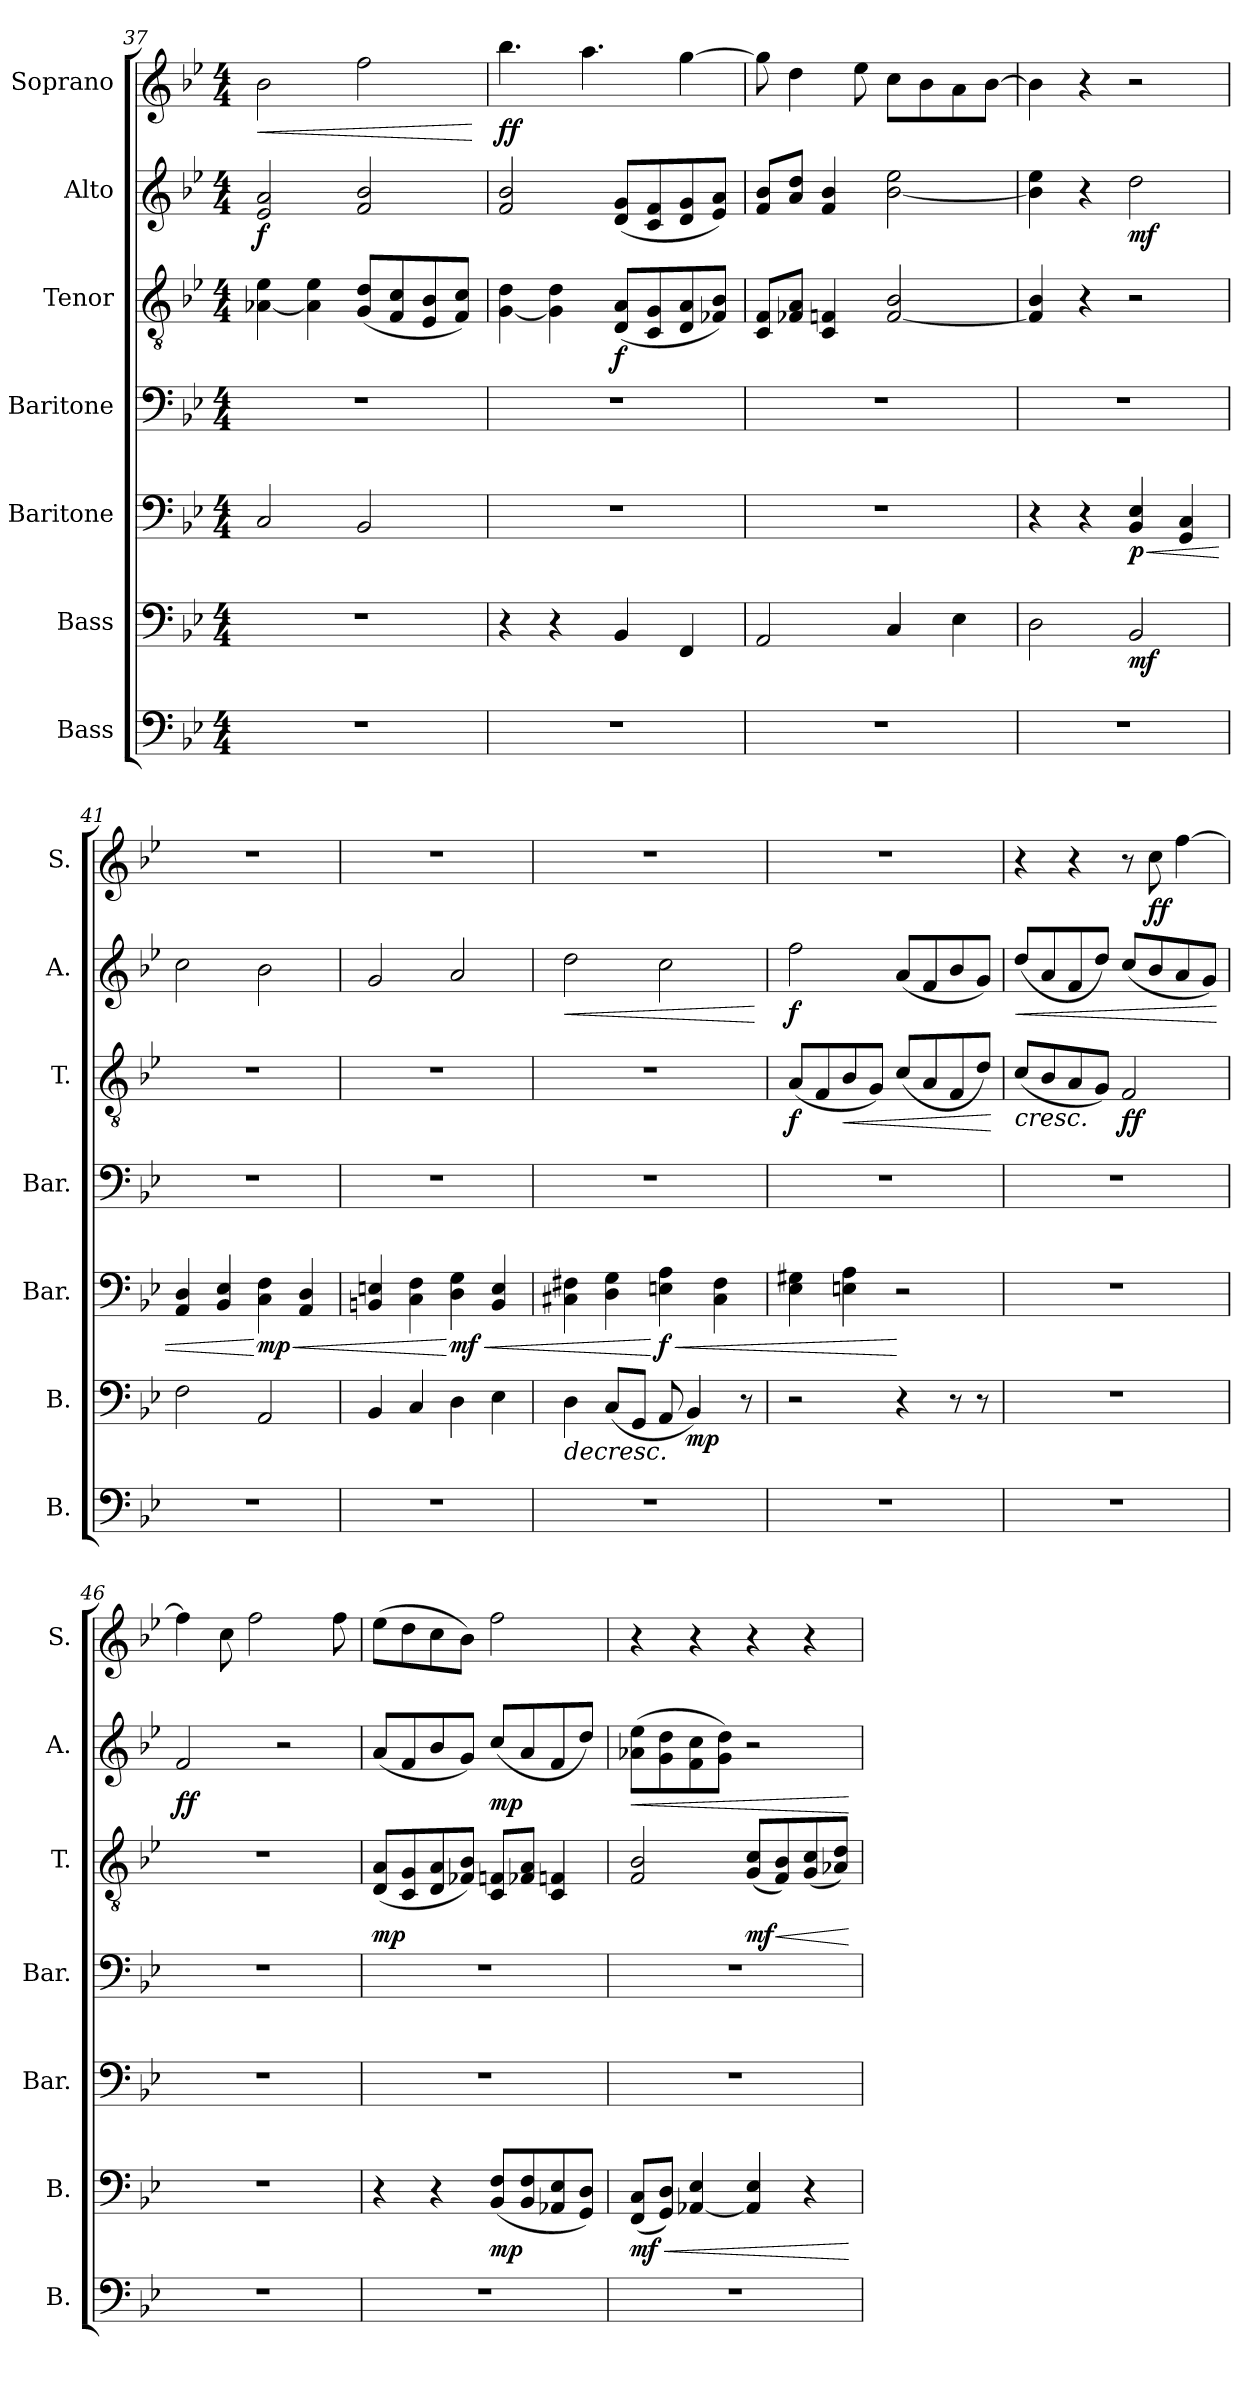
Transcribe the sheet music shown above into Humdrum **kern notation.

**kern	**kern	**dynam	**kern	**dynam	**kern	**kern	**dynam	**kern	**dynam	**kern	**dynam
*part7	*part6	*part6	*part5	*part5	*part4	*part3	*part3	*part2	*part2	*part1	*part1
*staff7	*staff6	*staff6	*staff5	*staff5	*staff4	*staff3	*staff3	*staff2	*staff2	*staff1	*staff1
*I"Bass	*I"Bass	*	*I"Baritone	*	*I"Baritone	*I"Tenor	*	*I"Alto	*	*I"Soprano	*
*I'B.	*I'B.	*	*I'Bar.	*	*I'Bar.	*I'T.	*	*I'A.	*	*I'S.	*
*clefF4	*clefF4	*	*clefF4	*	*clefF4	*clefGv2	*	*clefG2	*	*clefG2	*
*k[b-e-]	*k[b-e-]	*	*k[b-e-]	*	*k[b-e-]	*k[b-e-]	*	*k[b-e-]	*	*k[b-e-]	*
*M4/4	*M4/4	*	*M4/4	*	*M4/4	*M4/4	*	*M4/4	*	*M4/4	*
=37	=37	=37	=37	=37	=37	=37	=37	=37	=37	=37	=37
!	!	!	!	!	!	!	!	!	!LO:DY:b	!	!LO:HP:b
1r	1r	.	2C/	.	1r	[4A-X\ 4e-\	.	2e-/ 2a/	f	2b-\	<
.	.	.	.	.	.	4A-\] 4e-\	.	.	.	.	.
.	.	.	2BB-/	.	.	(8G/ 8d/L	.	2f/ 2b-/	.	2ff\	.
.	.	.	.	.	.	8F/ 8c/	.	.	.	.	.
.	.	.	.	.	.	8E-/ 8B-/	.	.	.	.	.
.	.	.	.	.	.	8F/ 8c/J)	.	.	.	.	.
.	.	.	.	.	.	.	.	.	.	.	[
!!LO:PB:g=z
=38	=38	=38	=38	=38	=38	=38	=38	=38	=38	=38	=38
!	!	!	!	!	!	!	!	!	!	!	!LO:DY:b
1r	4r	.	1r	.	1r	[4G\ 4d\	.	2f/ 2b-/	.	4.bb-\	ff
.	4r	.	.	.	.	4G\] 4d\	.	.	.	.	.
.	.	.	.	.	.	.	.	.	.	4.aa\	.
!	!	!	!	!	!	!	!LO:DY:b	!	!	!	!
.	4BB-/	.	.	.	.	(8D/ 8A/L	f	(8d/ 8g/L	.	.	.
.	.	.	.	.	.	8C/ 8G/	.	8c/ 8f/	.	.	.
.	4FF/	.	.	.	.	8D/ 8A/	.	8d/ 8g/	.	[4gg\	.
.	.	.	.	.	.	8F-X/ 8B-/J)	.	8e-/ 8a/J)	.	.	.
=39	=39	=39	=39	=39	=39	=39	=39	=39	=39	=39	=39
1r	2AA/	.	1r	.	1r	8C/ 8F/L	.	8f/ 8b-/L	.	8gg\]	.
.	.	.	.	.	.	8F-X/ 8A/J	.	8a/ 8dd/J	.	4dd\	.
.	.	.	.	.	.	4C/ 4Fn/	.	4f/ 4b-/	.	.	.
.	.	.	.	.	.	.	.	.	.	8ee-\	.
.	4C/	.	.	.	.	[2F/ 2B-/	.	[2b-\ 2ee-\	.	8cc\L	.
.	.	.	.	.	.	.	.	.	.	8b-\	.
.	4E-\	.	.	.	.	.	.	.	.	8a\	.
.	.	.	.	.	.	.	.	.	.	[8b-\J	.
=40	=40	=40	=40	=40	=40	=40	=40	=40	=40	=40	=40
1r	2D\	.	4r	.	1r	4F/] 4B-/	.	4b-\] 4ee-\	.	4b-\]	.
.	.	.	4r	.	.	4r	.	4r	.	4r	.
!	!	!LO:DY:b	!	!LO:HP:b	!	!	!	!	!	!	!
!	!	!	!	!LO:DY:n=1:b	!	!	!	!	!LO:DY:b	!	!
.	2BB-/	mf	4BB-/ 4E-/	< p	.	2r	.	2dd\	mf	2r	.
.	.	.	4GG/ 4C/	.	.	.	.	.	.	.	.
=41	=41	=41	=41	=41	=41	=41	=41	=41	=41	=41	=41
1r	2F\	.	4AA/ 4D/	.	1r	1r	.	2cc\	.	1r	.
.	.	.	4BB-/ 4E-/	.	.	.	.	.	.	.	.
!	!	!	!	!LO:HP:n=1:b	!	!	!	!	!	!	!
!	!	!	!	!LO:DY:n=1:b	!	!	!	!	!	!	!
.	2AA/	.	4C\ 4F\	[ < mp	.	.	.	2b-\	.	.	.
.	.	.	4AA/ 4D/	.	.	.	.	.	.	.	.
=42	=42	=42	=42	=42	=42	=42	=42	=42	=42	=42	=42
1r	4BB-/	.	4BBn/ 4En/	.	1r	1r	.	2g/	.	1r	.
.	4C/	.	4C\ 4F\	.	.	.	.	.	.	.	.
!	!	!	!	!LO:HP:n=1:b	!	!	!	!	!	!	!
!	!	!	!	!LO:DY:n=1:b	!	!	!	!	!	!	!
.	4D\	.	4D\ 4G\	[ < mf	.	.	.	2a/	.	.	.
.	4E-\	.	4BB/ 4E/	.	.	.	.	.	.	.	.
=43	=43	=43	=43	=43	=43	=43	=43	=43	=43	=43	=43
!	!	!LO:HP:b	!	!	!	!	!	!	!LO:HP:b	!	!
1r	4D\	>	4C#X\ 4F#X\	.	1r	1r	.	2dd\	<	1r	.
.	(8C/L	.	4D\ 4G\	.	.	.	.	.	.	.	.
.	8GG/J	.	.	.	.	.	.	.	.	.	.
!	!	!	!	!LO:HP:n=1:b	!	!	!	!	!	!	!
!	!	!	!	!LO:DY:n=1:b	!	!	!	!	!	!	!
.	8AA/	.	4En\ 4A\	[ < f	.	.	.	2cc\	.	.	.
!	!	!LO:DY:b	!	!	!	!	!	!	!	!	!
.	4BB-/)	mp	.	.	.	.	.	.	.	.	.
.	.	.	4C#\ 4F#\	.	.	.	.	.	.	.	.
.	8r	.	.	.	.	.	.	.	.	.	.
.	.	]	.	.	.	.	.	.	[	.	.
!!LO:PB:g=z
=44	=44	=44	=44	=44	=44	=44	=44	=44	=44	=44	=44
!	!	!	!	!	!	!	!LO:DY:b	!	!LO:DY:b	!	!
1r	2r	.	4E-\ 4G#X\	.	1r	(8A/L	f	2ff\	f	1r	.
.	.	.	.	.	.	8F/	.	.	.	.	.
!	!	!	!	!	!	!	!LO:HP:b	!	!	!	!
.	.	.	4En\ 4A\	.	.	8B-/	<	.	.	.	.
.	.	.	.	.	.	8G/J)	.	.	.	.	.
.	4r	.	2r	[	.	(8c/L	.	(8a/L	.	.	.
.	.	.	.	.	.	8A/	.	8f/	.	.	.
.	8r	.	.	.	.	8F/	.	8b-/	.	.	.
.	8r	.	.	.	.	8d/J)	.	8g/J)	.	.	.
.	.	.	.	.	.	.	[	.	.	.	.
=45	=45	=45	=45	=45	=45	=45	=45	=45	=45	=45	=45
!	!	!	!	!	!	!	!LO:HP:b	!	!LO:HP:b	!	!
1r	1r	.	1r	.	1r	(8c/L	<	(8dd/L	<	4r	.
.	.	.	.	.	.	8B-/	.	8a/	.	.	.
.	.	.	.	.	.	8A/	.	8f/	.	4r	.
.	.	.	.	.	.	8G/J)	.	8dd/J)	.	.	.
!	!	!	!	!	!	!	!LO:DY:b	!	!	!	!
.	.	.	.	.	.	2F/	ff	(8cc/L	.	8r	.
!	!	!	!	!	!	!	!	!	!	!	!LO:DY:b
.	.	.	.	.	.	.	.	8b-/	.	8cc\	ff
.	.	.	.	.	.	.	.	8a/	.	[4ff\	.
.	.	.	.	.	.	.	.	8g/J)	.	.	.
.	.	.	.	.	.	.	[	.	[	.	.
=46	=46	=46	=46	=46	=46	=46	=46	=46	=46	=46	=46
!	!	!	!	!	!	!	!	!	!LO:DY:b	!	!
1r	1r	.	1r	.	1r	1r	.	2f/	ff	4ff\]	.
.	.	.	.	.	.	.	.	.	.	8cc\	.
.	.	.	.	.	.	.	.	.	.	2ff\	.
.	.	.	.	.	.	.	.	2r	.	.	.
.	.	.	.	.	.	.	.	.	.	8ff\	.
=47	=47	=47	=47	=47	=47	=47	=47	=47	=47	=47	=47
!	!	!	!	!	!	!	!LO:DY:b	!	!	!	!
1r	4r	.	1r	.	1r	(8D/ 8A/L	mp	(8a/L	.	(8ee-\L	.
.	.	.	.	.	.	8C/ 8G/	.	8f/	.	8dd\	.
.	4r	.	.	.	.	8D/ 8A/	.	8b-/	.	8cc\	.
.	.	.	.	.	.	8F-X/ 8B-/J)	.	8g/J)	.	8b-\J)	.
!	!	!LO:DY:b	!	!	!	!	!	!	!LO:DY:b	!	!
.	(8BB-/ 8F/L	mp	.	.	.	8C/ 8Fn/L	.	(8cc/L	mp	2ff\	.
.	8BB-/ 8F/	.	.	.	.	8F-X/ 8A/J	.	8a/	.	.	.
.	8AA-X/ 8E-/	.	.	.	.	4C/ 4Fn/	.	8f/	.	.	.
.	8GG/ 8D/J)	.	.	.	.	.	.	8dd/J)	.	.	.
=48	=48	=48	=48	=48	=48	=48	=48	=48	=48	=48	=48
!	!	!LO:HP:b	!	!	!	!	!	!	!LO:HP:b	!	!
!	!	!LO:DY:n=1:b	!	!	!	!	!	!	!	!	!
1r	(8FF/ 8C/L	< mf	1r	.	1r	2F/ 2B-/	.	(8a-X\ 8ee-\L	<	4r	.
.	8GG/ 8D/J)	.	.	.	.	.	.	8g\ 8dd\	.	.	.
.	[4AA-X/ 4E-/	.	.	.	.	.	.	8f\ 8cc\	.	4r	.
.	.	.	.	.	.	.	.	8g\ 8dd\J)	.	.	.
!	!	!	!	!	!	!	!LO:DY:b	!	!	!	!
.	4AA-/] 4E-/	.	.	.	.	(8G/ 8c/L	mf	2r	.	4r	.
!	!	!	!	!	!	!	!LO:HP:b	!	!	!	!
.	.	.	.	.	.	8F/ 8B-/)	<	.	.	.	.
.	4r	.	.	.	.	(8G/ 8c/	.	.	.	4r	.
.	.	.	.	.	.	8A-X/ 8d/J)	.	.	.	.	.
.	.	[	.	.	.	.	[	.	[	.	.
=	=	=	=	=	=	=	=	=	=	=	=
*-	*-	*-	*-	*-	*-	*-	*-	*-	*-	*-	*-
